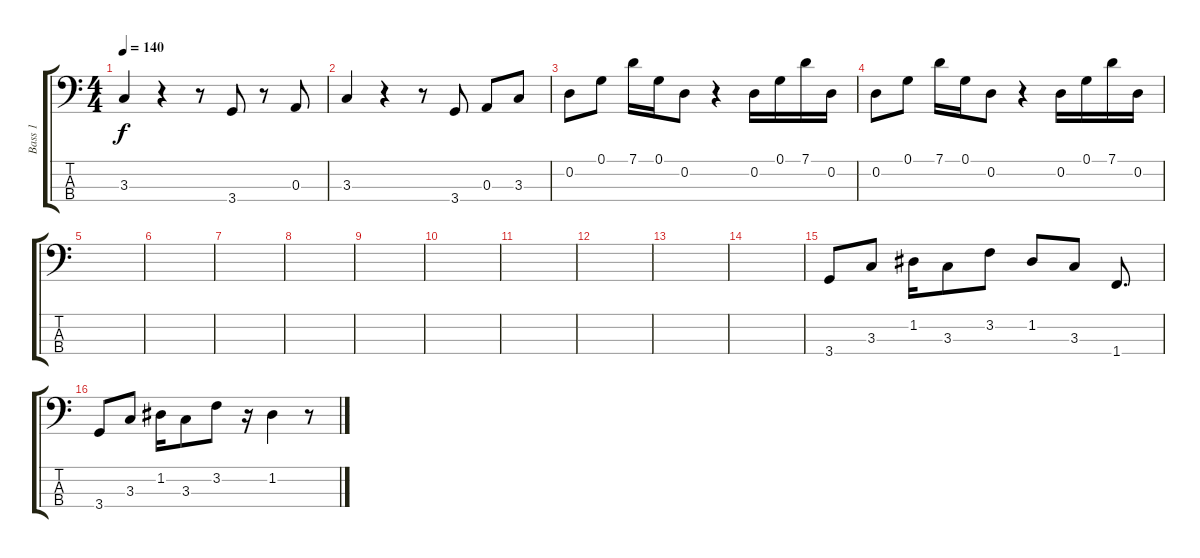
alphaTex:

\track ("Bass 1" "Bass 1") {instrument slapbass1}
\staff {score tabs}
\tuning (G2 D2 A1 E1) {hide}
\ts (4 4)
\tempo 140
\clef f4
\ks c
3.3.4{dy f} r.4 r.8 3.4.8 r.8 0.3.8 |
3.3.4 r.4 r.8 3.4.8 0.3.8 3.3.8 |
0.2.8 0.1.8 7.1.16 0.1.16 0.2.8 r.4 0.2.16 0.1.16 7.1.16 0.2.16 |
0.2.8 0.1.8 7.1.16 0.1.16 0.2.8 r.4 0.2.16 0.1.16 7.1.16 0.2.16 |
|
|
|
|
|
|
|
|
|
|
3.4.8 3.3.8 1.2.16 3.3.8 3.2.8 1.2.8 3.3.8 1.4.8{d} |
3.4.8 3.3.8 1.2.16 3.3.8 3.2.8 r.16 1.2.4 r.8
